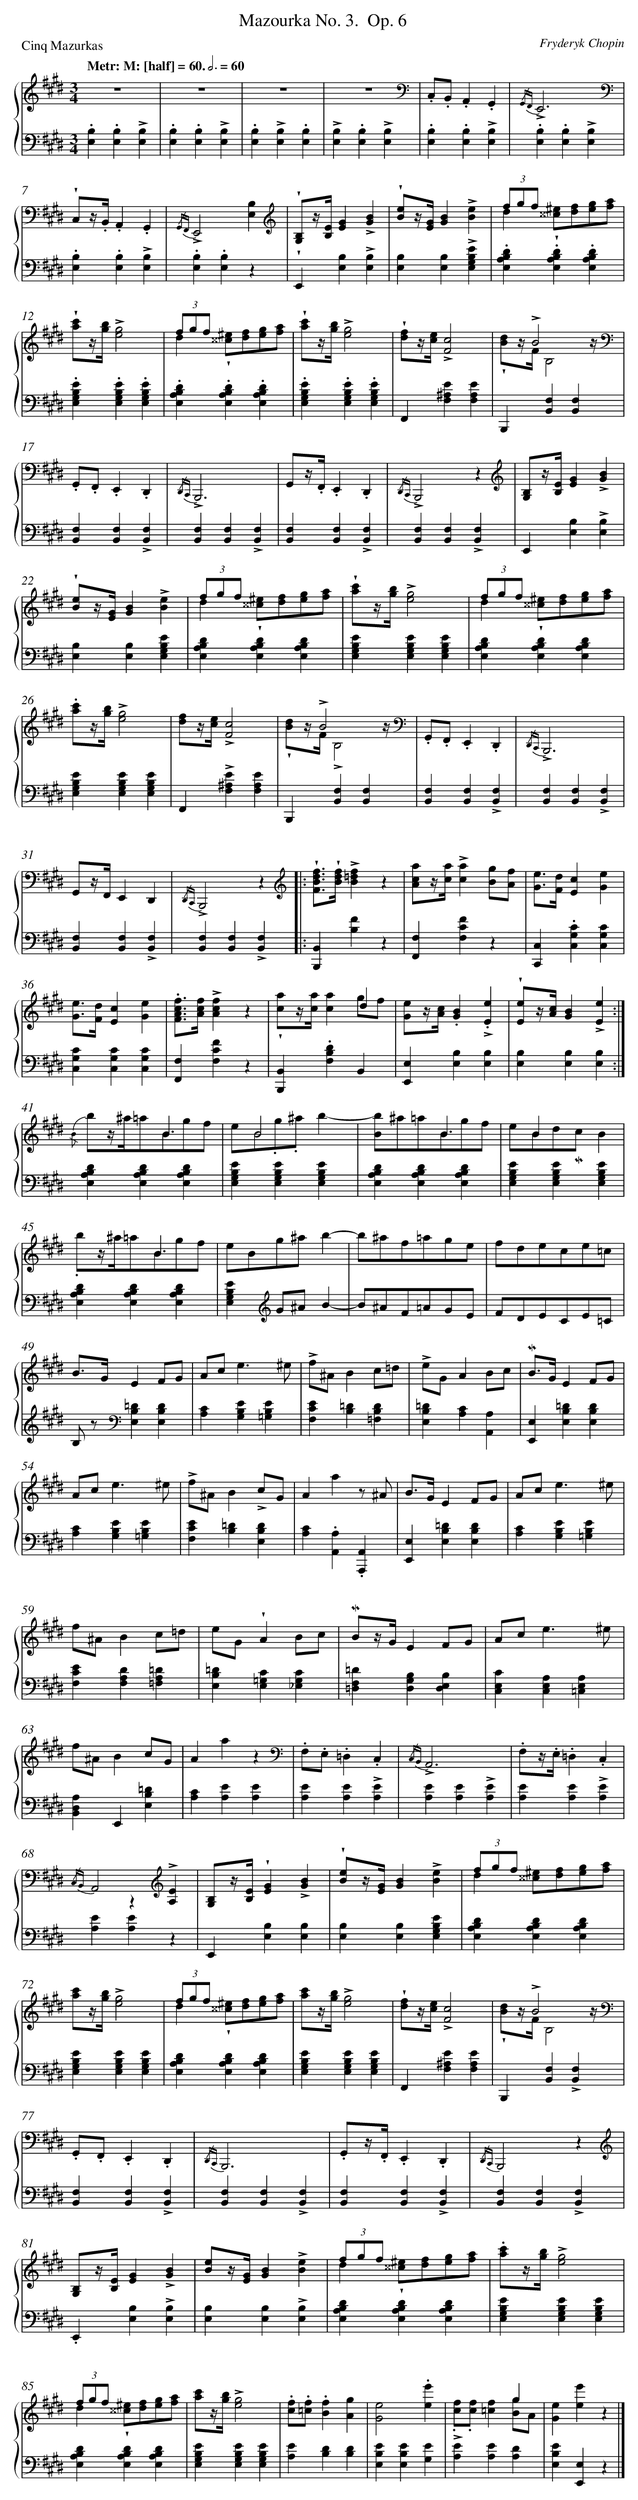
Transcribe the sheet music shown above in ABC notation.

X:1
T: Mazourka No. 3.	 Op. 6
C: Fryderyk Chopin
L: 1/4
M: 3/4
P: Cinq Mazurkas
Q: "Metr: M: [half] = 60." 3/4=60
%%staves {1 2}
V: 1 clef=treble
V: 2 clef=bass
K: E
[V:1] z3 |
[V:2] .[B,E,].[B,E,]!accent![B,E,] |
[V:1] z3 |
[V:2] .[B,E,].[B,E,]!accent![B,E,] |
[V:1] z3 |
[V:2] .[B,E,]!accent![B,E,].[B,E,] |
[V:1] z3[K:clef=bass] |
[V:2] !accent![B,E,].[B,E,]!accent![B,E,] |
[V:1] .C,/.B,,/.A,,.G,, |
[V:2] .[B,E,].[B,E,]!accent![B,E,] |
[V:1] {/G,,F,,}!accent!E,,3 |
[V:2] .[B,E,].[B,E,]!accent![B,E,] |
[V:1] [K:clef=bass]!wedge!C,/z//.B,,//.A,,.G,, |
[V:2] .[B,E,].[B,E,]!accent![B,E,] |
[V:1] {/G,,F,,}!accent!E,,2[B,E,][K:clef=treble] |
[V:2] .[B,E,].[B,E,]z |
[V:1] !wedge![B,/G,/]z//[E//B,//][GE]!accent![BG] |
[V:2] !wedge!E,,[B,E,]!accent![B,E,] |
[V:1] !wedge![e/B/]z//[G//E//][BG]!accent![eB] |
[V:2] [B,E,][B,E,]!accent![EB,G,E,] |
[V:1] (3f/g/f/x2 & d!wedge![^e/^^c/][f/d/][g/e/][a/f/] |
[V:2] .[DB,A,E,].[DB,A,E,].[DB,A,E,] |
[V:1] !wedge![c'/a/]z//[b//g//]!accent![g2e2] |
[V:2] .[EB,G,E,].[EB,G,E,].[EB,G,E,] |
[V:1] (3f/g/f/x2 & d!wedge![^e/^^c/][f/d/][g/e/][a/f/] |
[V:2] .[DB,A,E,].[DB,A,E,].[DB,A,E,] |
[V:1] !wedge![c'/a/]z//[b//g//]!accent![g2e2] |
[V:2] .[EB,G,E,].[EB,G,E,].[EB,G,E,] |
[V:1] !wedge![f/d/]z//[e//c//]!accent![c2F2] |
[V:2] F,,[E^A,F,][EA,F,] |
[V:1] x3//!accent!B2z//[K:clef=bass] & !wedge![d/B/]z//F//B,2 |
[V:2] B,,,[F,B,,][F,B,,] |
[V:1] .G,,/.F,,/.E,,.D,, |
[V:2] [F,B,,][F,B,,]!accent![F,B,,] |
[V:1] {/D,,C,,}!accent!B,,,3 |
[V:2] [F,B,,][F,B,,]!accent![F,B,,] |
[V:1] G,,/z//.F,,//.E,,.D,, |
[V:2] [F,B,,][F,B,,]!accent![F,B,,] |
[V:1] {/D,,C,,}!accent!B,,,2z[K:clef=treble] |
[V:2] [F,B,,][F,B,,]!accent![F,B,,] |
[V:1] [B,/G,/]z//[E//B,//][GE]!accent![BG] |
[V:2] E,,[B,E,]!accent![B,E,] |
[V:1] !wedge![e/B/]z//[G//E//][BG]!accent![eB] |
[V:2] [B,E,][B,E,][EB,G,E,] |
[V:1] (3f/g/f/x2 & d!wedge![^e/^^c/][f/d/][g/e/][a/f/] |
[V:2] [DB,A,E,][DB,A,E,][DB,A,E,] |
[V:1] !wedge![c'/a/]z//[b//g//]!accent![g2e2] |
[V:2] [EB,G,E,][EB,G,E,][EB,G,E,] |
[V:1] (3f/g/f/x2 & d!wedge![^e/^^c/][f/d/][g/e/][a/f/] |
[V:2] [DB,A,E,][DB,A,E,][DB,A,E,] |
[V:1] .[c'/a/]z//[b//g//]!accent![g2e2] |
[V:2] [EB,G,E,][EB,G,E,][EB,G,E,] |
[V:1] [f/d/]z//[e//c//]!accent![c2F2] |
[V:2] F,,!accent![E^A,F,][EA,F,] |
[V:1] x3//!accent!B2z//[K:clef=bass] & !wedge![d/B/]z//F//!accent!B,2 |
[V:2] B,,,[F,B,,][F,B,,] |
[V:1] .G,,/.F,,/.E,,.D,, |
[V:2] [F,B,,][F,B,,]!accent![F,B,,] |
[V:1] {/D,,C,,}!accent!B,,,3 |
[V:2] [F,B,,][F,B,,]!accent![F,B,,] |
[V:1] G,,/z//F,,//E,,D,, |
[V:2] [F,B,,][F,B,,]!accent![F,B,,] |
[V:1] {/D,,C,,}!accent!B,,,2z[K:clef=treble] ]|:
[V:2] [F,B,,][F,B,,]!accent![F,B,,] ]|:
[V:1] !wedge![f/d/B/F/]>!wedge![f/d/B/]!accent![f=dB]z |
[V:2] [B,,B,,,][FB,]z |
[V:1] [a/c/A/]z//[a//c//]!accent![ac][g/B/][f/A/] |
[V:2] [F,F,,][FCF,]z |
[V:1] [e/G/]>[d/F/][cE][eG] |
[V:2] [C,C,,].[CG,C,][CG,C,] |
[V:1] [e/G/]>[d/F/][cE][eG] |
[V:2] [CG,C,][CG,C,][CG,C,] |
[V:1] .[f/c/A/F/]>[f/c/A/]!accent![fcA]z |
[V:2] [F,F,,][FCF,]z |
[V:1] x2d & !wedge![a/c/]z//[a//c//][ac]g/f/ |
[V:2] [B,,B,,,].[DB,F,]B,, |
[V:1] [e/G/]z//[c//A//].[BG].!accent![eE] |
[V:2] [E,E,,][B,E,][B,E,] |
[V:1] !wedge![e/E/]z//[c//A//][BG]!accent![eE] :|]
[V:2] [B,E,][B,E,][B,E,] :|]
[V:1] x3/B3/ & {/B} b/z//^a//=a/B/g/f/ |
[V:2] [DB,A,E,][DB,A,E,][DB,A,E,] |
[V:1] x/B2x/ & e/B/.g/.^a/b- |
[V:2] [EB,G,E,][EB,G,E,][EB,G,E,] |
[V:1] x3/B3/ & [b/B/]^a/=a/B/g/f/ |
[V:2] [DB,A,E,][DB,A,E,][DB,A,E,] |
[V:1] x/Bx3/ & e/B/d/!mordent!c/B |
[V:2] [EB,G,E,][EB,G,E,][EB,G,E,] |
[V:1] x3/B3/ & .b/z//^a//=a/B/g/f/ |
[V:2] [DB,A,E,][DB,A,E,][DB,A,E,] |
[V:1] e/B/g/^a/b- |
[V:2] [EB,G,E,][K:clef=treble]G/^A/B- |
[V:1] b/^a/f/=a/g/e/ |
[V:2] B/^A/F/=A/G/E/ |
[V:1] f/d/e/c/e/=c/ |
[V:2] F/D/E/C/E/=C/ |
[V:1] B/>G/EF/G/ |
[V:2] B,/ z/[K:clef=bass][=DB,E,][DB,E,] |
[V:1] A/c<e^e/ |
[V:2] [CA,][EB,G,][EB,=G,] |
[V:1] !accent!f/^A/Bc/=d/ |
[V:2] [ECF,][=DB,][DB,=F,] |
[V:1] !accent!e/G/AB/c/ |
[V:2] [=DB,E,][CA,][A,A,,] |
[V:1] !mordent!B/>G/EF/G/ |
[V:2] [E,E,,][=DB,E,][DB,E,] |
[V:1] A/c<e^e/ |
[V:2] [CA,][EB,G,][EB,=G,] |
[V:1] !accent!f/^A/B!accent!c/G/ |
[V:2] [ECF,][=DB,][DB,E,] |
[V:1] Aaz/ ^A/ |
[V:2] [CA,].[A,A,,].[A,,A,,,] |
[V:1] B/>G/EF/G/ |
[V:2] [E,E,,][=DB,E,][DB,E,] |
[V:1] A/c<e^e/ |
[V:2] [CA,][EB,G,][EB,=G,] |
[V:1] f/^A/Bc/=d/ |
[V:2] [ECF,][DA,F,][=DA,=F,] |
[V:1] e/G/!wedge!AB/c/ |
[V:2] [=DB,E,][C=G,E,][CG,_E,] |
[V:1] !mordent!B/z//G//EF/G/ |
[V:2] [=DF,=D,][B,G,D,][B,E,D,] |
[V:1] A/c<e^e/ |
[V:2] [CE,C,][A,E,C,][A,E,=C,] |
[V:1] f/^A/Bc/G/ |
[V:2] [A,D,B,,]E,,[=DB,E,] |
[V:1] Aaz[K:clef=bass] |
[V:2] [CA,][EA,][EA,] |
[V:1] .F,/.E,/.=D,.C, |
[V:2] [EA,][EA,]!accent![EA,] |
[V:1] {/C,B,,}!accent!A,,3 |
[V:2] [EA,][EA,]!accent![EA,] |
[V:1] .F,/z//.E,//.=D,.C, |
[V:2] [EA,][EA,]!accent![EA,] |
[V:1] {/C,B,,}A,,2[K:clef=treble]!accent![EA,] & xzx |
[V:2] [EA,][EA,]z |
[V:1] [B,/G,/]z//[E//B,//]!wedge![GE]!accent![BG] |
[V:2] E,,[B,E,][B,E,] |
[V:1] !wedge![e/B/]z//[G//E//][BG]!accent![eB] |
[V:2] [B,E,][B,E,][EB,G,E,] |
[V:1] (3f/g/f/x2 & d[^e/^^c/][f/d/][g/e/][a/f/] |
[V:2] [DB,A,E,][DB,A,E,][DB,A,E,] |
[V:1] [c'/a/]z//[b//g//]!accent![g2e2] |
[V:2] [EB,G,E,][EB,G,E,][EB,G,E,] |
[V:1] (3f/g/f/x2 & d!wedge![^e/^^c/][f/d/][g/e/][a/f/] |
[V:2] [DB,A,E,][DB,A,E,][DB,A,E,] |
[V:1] [c'/a/]z//[b//g//]!accent![g2e2] |
[V:2] [EB,G,E,][EB,G,E,][EB,G,E,] |
[V:1] !wedge![f/d/]z//[e//c//]!accent![c2F2] |
[V:2] F,,[E^A,F,][EA,F,] |
[V:1] x3//!accent!B2z//[K:clef=bass] & !wedge![d/B/]z//F//B,2 |
[V:2] B,,,[F,B,,]!accent![F,B,,] |
[V:1] .G,,/.F,,/.E,,.D,, |
[V:2] [F,B,,][F,B,,]!accent![F,B,,] |
[V:1] {/D,,C,,}B,,,3 |
[V:2] [F,B,,][F,B,,]!accent![F,B,,] |
[V:1] .G,,/z//.F,,//.E,,.D,, |
[V:2] [F,B,,][F,B,,]!accent![F,B,,] |
[V:1] {/D,,C,,}B,,,2z[K:clef=treble] |
[V:2] [F,B,,][F,B,,]!accent![F,B,,] |
[V:1] [B,/G,/]z//[E//B,//][GE]!accent![BG] |
[V:2] .E,,[B,E,]!accent![B,E,] |
[V:1] [e/B/]z//[G//E//][BG]!accent![eB] |
[V:2] [B,E,][B,E,]!accent![B,E,] |
[V:1] (3f/g/f/x2 & d!wedge![^e/^^c/][f/d/][g/e/][a/f/] |
[V:2] [DB,A,E,][DB,A,E,][DB,A,E,] |
[V:1] .[c'/a/]z//[b//g//]!accent![g2e2] |
[V:2] [EB,G,E,][EB,G,E,][EB,G,E,] |
[V:1] (3f/g/f/x2 & d!wedge![^e/^^c/][f/d/][g/e/][a/f/] |
[V:2] [DB,A,E,][DB,A,E,][DB,A,E,] |
[V:1] [c'/a/]z//[b//g//]!accent![g2e2] |
[V:2] [EB,G,E,][EB,G,E,][EB,G,E,] |
[V:1] .[f/c/].[f/=c/].[fB][gA] |
[V:2] [EA,][DB,][DB,] |
[V:1] [e2G2].[e'e] |
[V:2] [EB,E,][EB,E,][EG,] |
[V:1] x2g & .!accent![f/c/].[f/c/][f=c][B/g/]A/ |
[V:2] [EA,][EA,][DA,] |
[V:1] [eG][e'e]z |]
[V:2] [EB,E,][E,E,,]z |]
